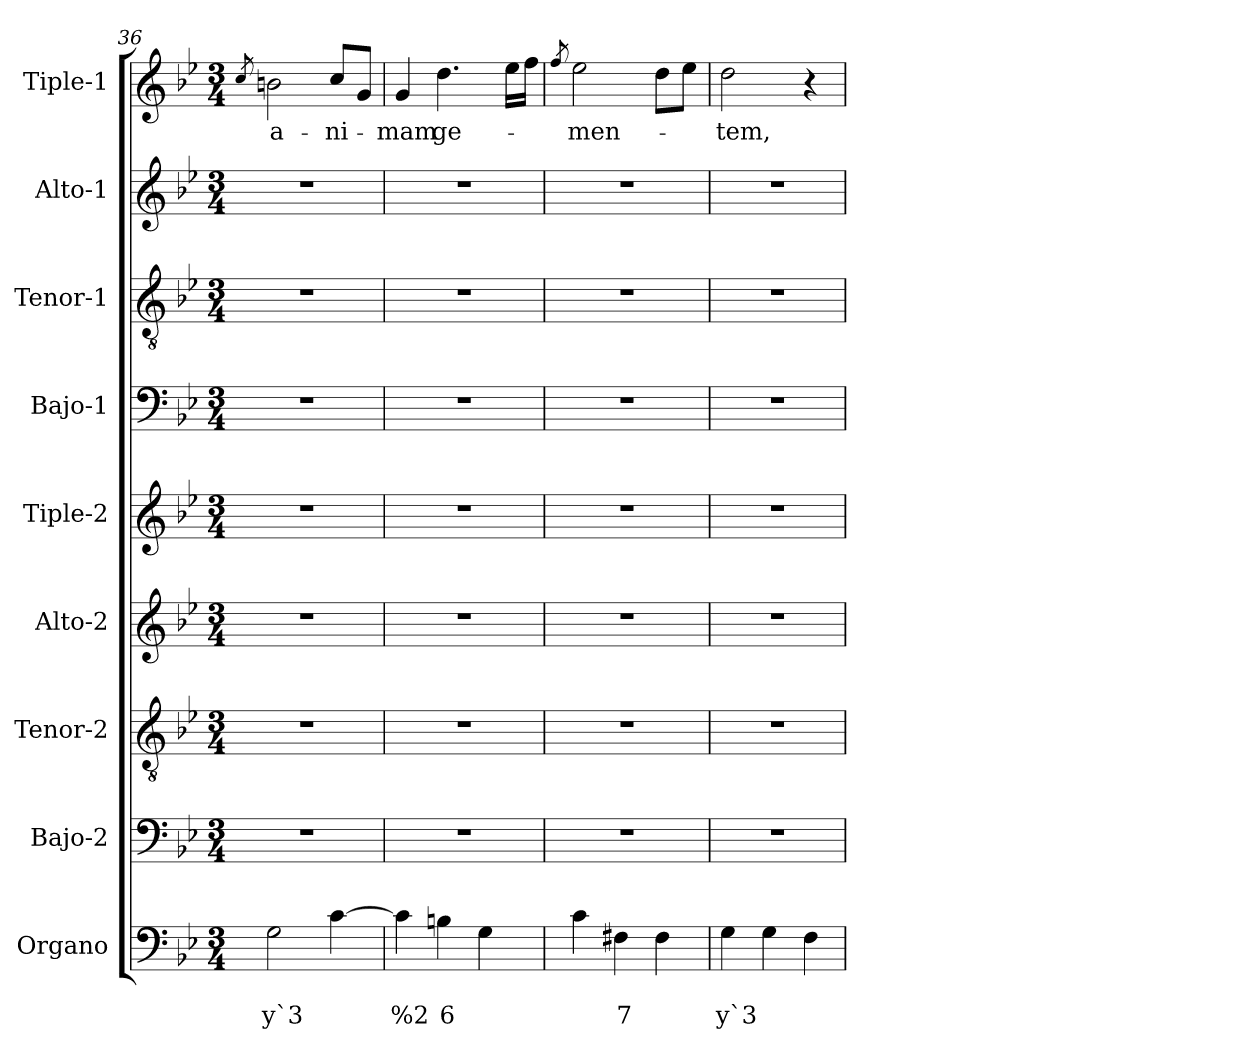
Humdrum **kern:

**kern	**text	**text	**kern	**kern	**kern	**kern	**kern	**kern	**kern	**kern	**text
*part9	*part9	*part9	*part8	*part7	*part6	*part5	*part4	*part3	*part2	*part1	*part1
*staff9	*staff9	*staff9	*staff8	*staff7	*staff6	*staff5	*staff4	*staff3	*staff2	*staff1	*staff1
*I"Organo	*	*	*I"Bajo-2	*I"Tenor-2	*I"Alto-2	*I"Tiple-2	*I"Bajo-1	*I"Tenor-1	*I"Alto-1	*I"Tiple-1	*
*	*	*	*I'B-2	*I'T-2	*I'A-2	*	*I'B1	*I'T1	*I'A1	*	*
*clefF4	*	*	*clefF4	*clefGv2	*clefG2	*clefG2	*clefF4	*clefGv2	*clefG2	*clefG2	*
*k[b-e-]	*	*	*k[b-e-]	*k[b-e-]	*k[b-e-]	*k[b-e-]	*k[b-e-]	*k[b-e-]	*k[b-e-]	*k[b-e-]	*
*B-:	*	*	*B-:	*B-:	*B-:	*B-:	*B-:	*B-:	*B-:	*B-:	*
*M3/4	*	*	*M3/4	*M3/4	*M3/4	*M3/4	*M3/4	*M3/4	*M3/4	*M3/4	*
=36	=36	=36	=36	=36	=36	=36	=36	=36	=36	=36	=36
.	.	.	.	.	.	.	.	.	.	8qcc/	.
!	!	!LO:LY:b	!	!	!	!	!	!	!	!	!
!	!	!	!	!	!	!	!	!	!	!	!LO:LY:b
2G\	.	y`3	2.r	2.r	2.r	2.r	2.r	2.r	2.r	2bn\	a-
!	!	!	!	!	!	!	!	!	!	!	!LO:LY:b
[4c\	.	.	.	.	.	.	.	.	.	8cc/L	-ni-
.	.	.	.	.	.	.	.	.	.	8g/J	.
=37	=37	=37	=37	=37	=37	=37	=37	=37	=37	=37	=37
!	!	!LO:LY:b	!	!	!	!	!	!	!	!	!
!	!	!	!	!	!	!	!	!	!	!	!LO:LY:b
4c\]	.	%2	2.r	2.r	2.r	2.r	2.r	2.r	2.r	4g/	-mam
!	!	!LO:LY:b	!	!	!	!	!	!	!	!	!
!	!	!	!	!	!	!	!	!	!	!	!LO:LY:b
4Bn\	.	6	.	.	.	.	.	.	.	4.dd\	ge-
4G\	.	.	.	.	.	.	.	.	.	.	.
.	.	.	.	.	.	.	.	.	.	16ee-\LL	.
.	.	.	.	.	.	.	.	.	.	16ff\JJ	.
=38	=38	=38	=38	=38	=38	=38	=38	=38	=38	=38	=38
.	.	.	.	.	.	.	.	.	.	8qff/	.
!	!	!	!	!	!	!	!	!	!	!	!LO:LY:b
4c\	.	.	2.r	2.r	2.r	2.r	2.r	2.r	2.r	2ee-\	-men-
!	!	!LO:LY:b	!	!	!	!	!	!	!	!	!
4F#X\	.	7	.	.	.	.	.	.	.	.	.
4F#\	.	.	.	.	.	.	.	.	.	8dd\L	.
.	.	.	.	.	.	.	.	.	.	8ee-\J	.
=39	=39	=39	=39	=39	=39	=39	=39	=39	=39	=39	=39
!	!	!LO:LY:b	!	!	!	!	!	!	!	!	!
!	!	!	!	!	!	!	!	!	!	!	!LO:LY:b
4G\	.	y`3	2.r	2.r	2.r	2.r	2.r	2.r	2.r	2dd\	-tem,
4G\	.	.	.	.	.	.	.	.	.	.	.
4F\	.	.	.	.	.	.	.	.	.	4r	.
=	=	=	=	=	=	=	=	=	=	=	=
*-	*-	*-	*-	*-	*-	*-	*-	*-	*-	*-	*-
